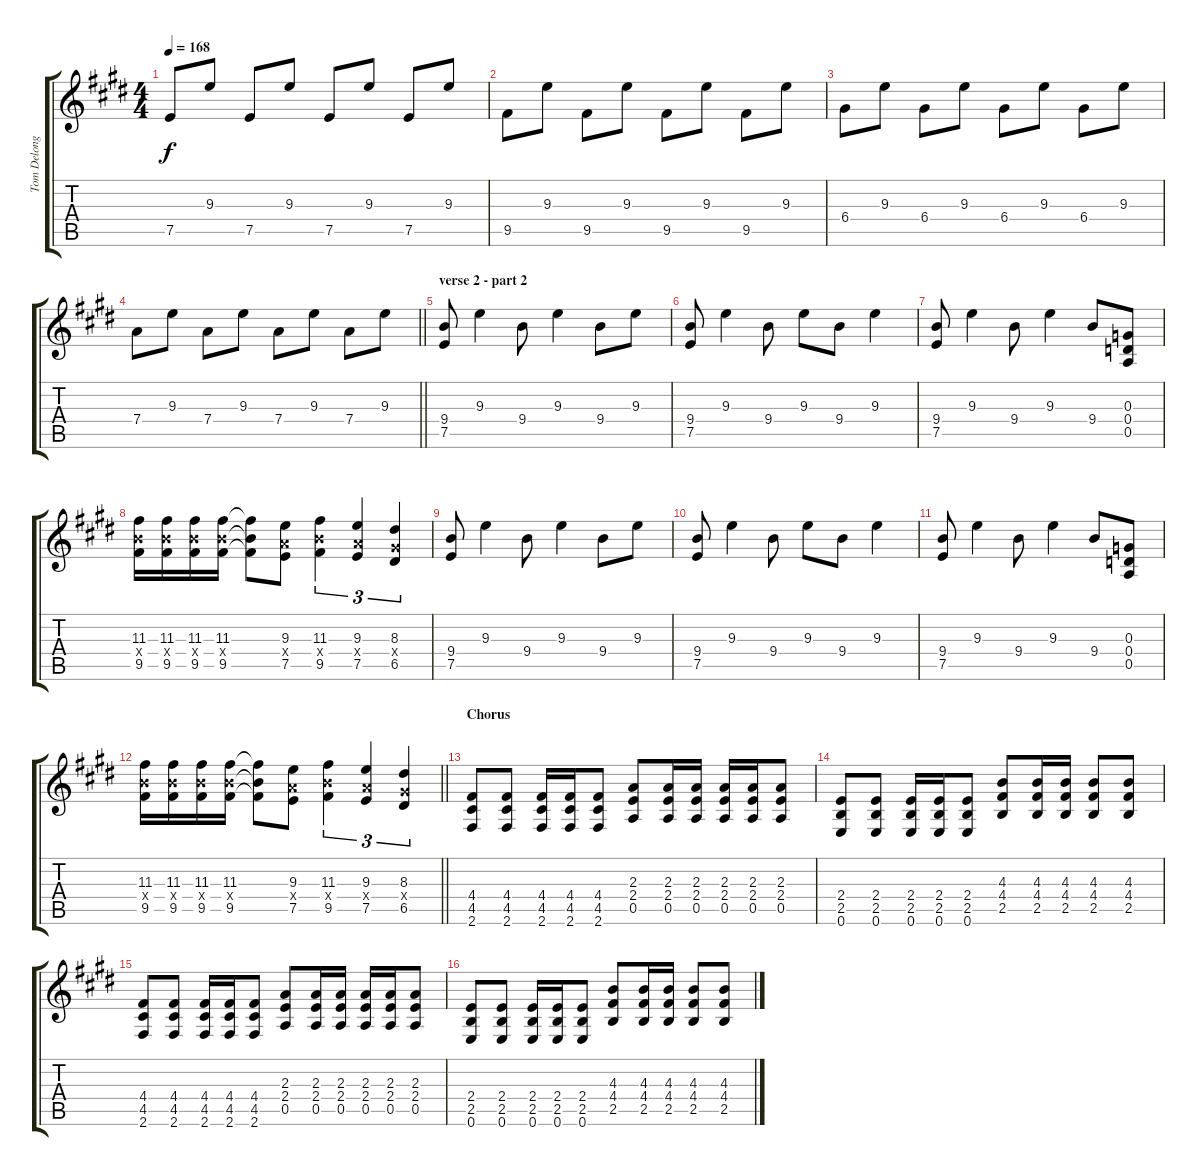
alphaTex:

\track ("Tom Delonge" "Tom Delong") {instrument distortionguitar}
\staff {score tabs}
\tuning (E4 B3 G3 D3 A2 E2) {hide}
\ts (4 4)
\tempo 168
\clef g2
\ks e
7.5.8{dy f} 9.3.8 7.5.8 9.3.8 7.5.8 9.3.8 7.5.8 9.3.8 |
9.5.8 9.3.8 9.5.8 9.3.8 9.5.8 9.3.8 9.5.8 9.3.8 |
6.4.8 9.3.8 6.4.8 9.3.8 6.4.8 9.3.8 6.4.8 9.3.8 |
\barLineRight lightlight
7.4.8 9.3.8 7.4.8 9.3.8 7.4.8 9.3.8 7.4.8 9.3.8 |
\section ("" "verse 2 - part 2")
(9.4 7.5).8 9.3.4 9.4.8 9.3.4 9.4.8 9.3.8 |
(9.4 7.5).8 9.3.4 9.4.8 9.3.8 9.4.8 9.3.4 |
(9.4 7.5).8 9.3.4 9.4.8 9.3.4 9.4.8 (0.3 0.4 0.5).8 |
(11.3 9.4{x} 9.5).16 (11.3 9.4{x} 9.5).16 (11.3 9.4{x} 9.5).16 (11.3 9.4{x} 9.5).16 (11.3{t} 9.4{t} 9.5{t}).8 (9.3 7.4{x} 7.5).8 (11.3 9.4{x} 9.5).4{tu (3 2)} (9.3 7.4{x} 7.5).4{tu (3 2)} (8.3 6.4{x} 6.5).4{tu (3 2)} |
(9.4 7.5).8 9.3.4 9.4.8 9.3.4 9.4.8 9.3.8 |
(9.4 7.5).8 9.3.4 9.4.8 9.3.8 9.4.8 9.3.4 |
(9.4 7.5).8 9.3.4 9.4.8 9.3.4 9.4.8 (0.3 0.4 0.5).8 |
\barLineRight lightlight
(11.3 9.4{x} 9.5).16 (11.3 9.4{x} 9.5).16 (11.3 9.4{x} 9.5).16 (11.3 9.4{x} 9.5).16 (11.3{t} 9.4{t} 9.5{t}).8 (9.3 7.4{x} 7.5).8 (11.3 9.4{x} 9.5).4{tu (3 2)} (9.3 7.4{x} 7.5).4{tu (3 2)} (8.3 6.4{x} 6.5).4{tu (3 2)} |
\section ("" "Chorus")
(4.4 4.5 2.6).8 (4.4 4.5 2.6).8 (4.4 4.5 2.6).16 (4.4 4.5 2.6).16 (4.4 4.5 2.6).8 (2.3 2.4 0.5).8 (2.3 2.4 0.5).16 (2.3 2.4 0.5).16 (2.3 2.4 0.5).16 (2.3 2.4 0.5).16 (2.3 2.4 0.5).8 |
(2.4 2.5 0.6).8 (2.4 2.5 0.6).8 (2.4 2.5 0.6).16 (2.4 2.5 0.6).16 (2.4 2.5 0.6).8 (4.3 4.4 2.5).8 (4.3 4.4 2.5).16 (4.3 4.4 2.5).16 (4.3 4.4 2.5).8 (4.3 4.4 2.5).8 |
(4.4 4.5 2.6).8 (4.4 4.5 2.6).8 (4.4 4.5 2.6).16 (4.4 4.5 2.6).16 (4.4 4.5 2.6).8 (2.3 2.4 0.5).8 (2.3 2.4 0.5).16 (2.3 2.4 0.5).16 (2.3 2.4 0.5).16 (2.3 2.4 0.5).16 (2.3 2.4 0.5).8 |
(2.4 2.5 0.6).8 (2.4 2.5 0.6).8 (2.4 2.5 0.6).16 (2.4 2.5 0.6).16 (2.4 2.5 0.6).8 (4.3 4.4 2.5).8 (4.3 4.4 2.5).16 (4.3 4.4 2.5).16 (4.3 4.4 2.5).8 (4.3 4.4 2.5).8
